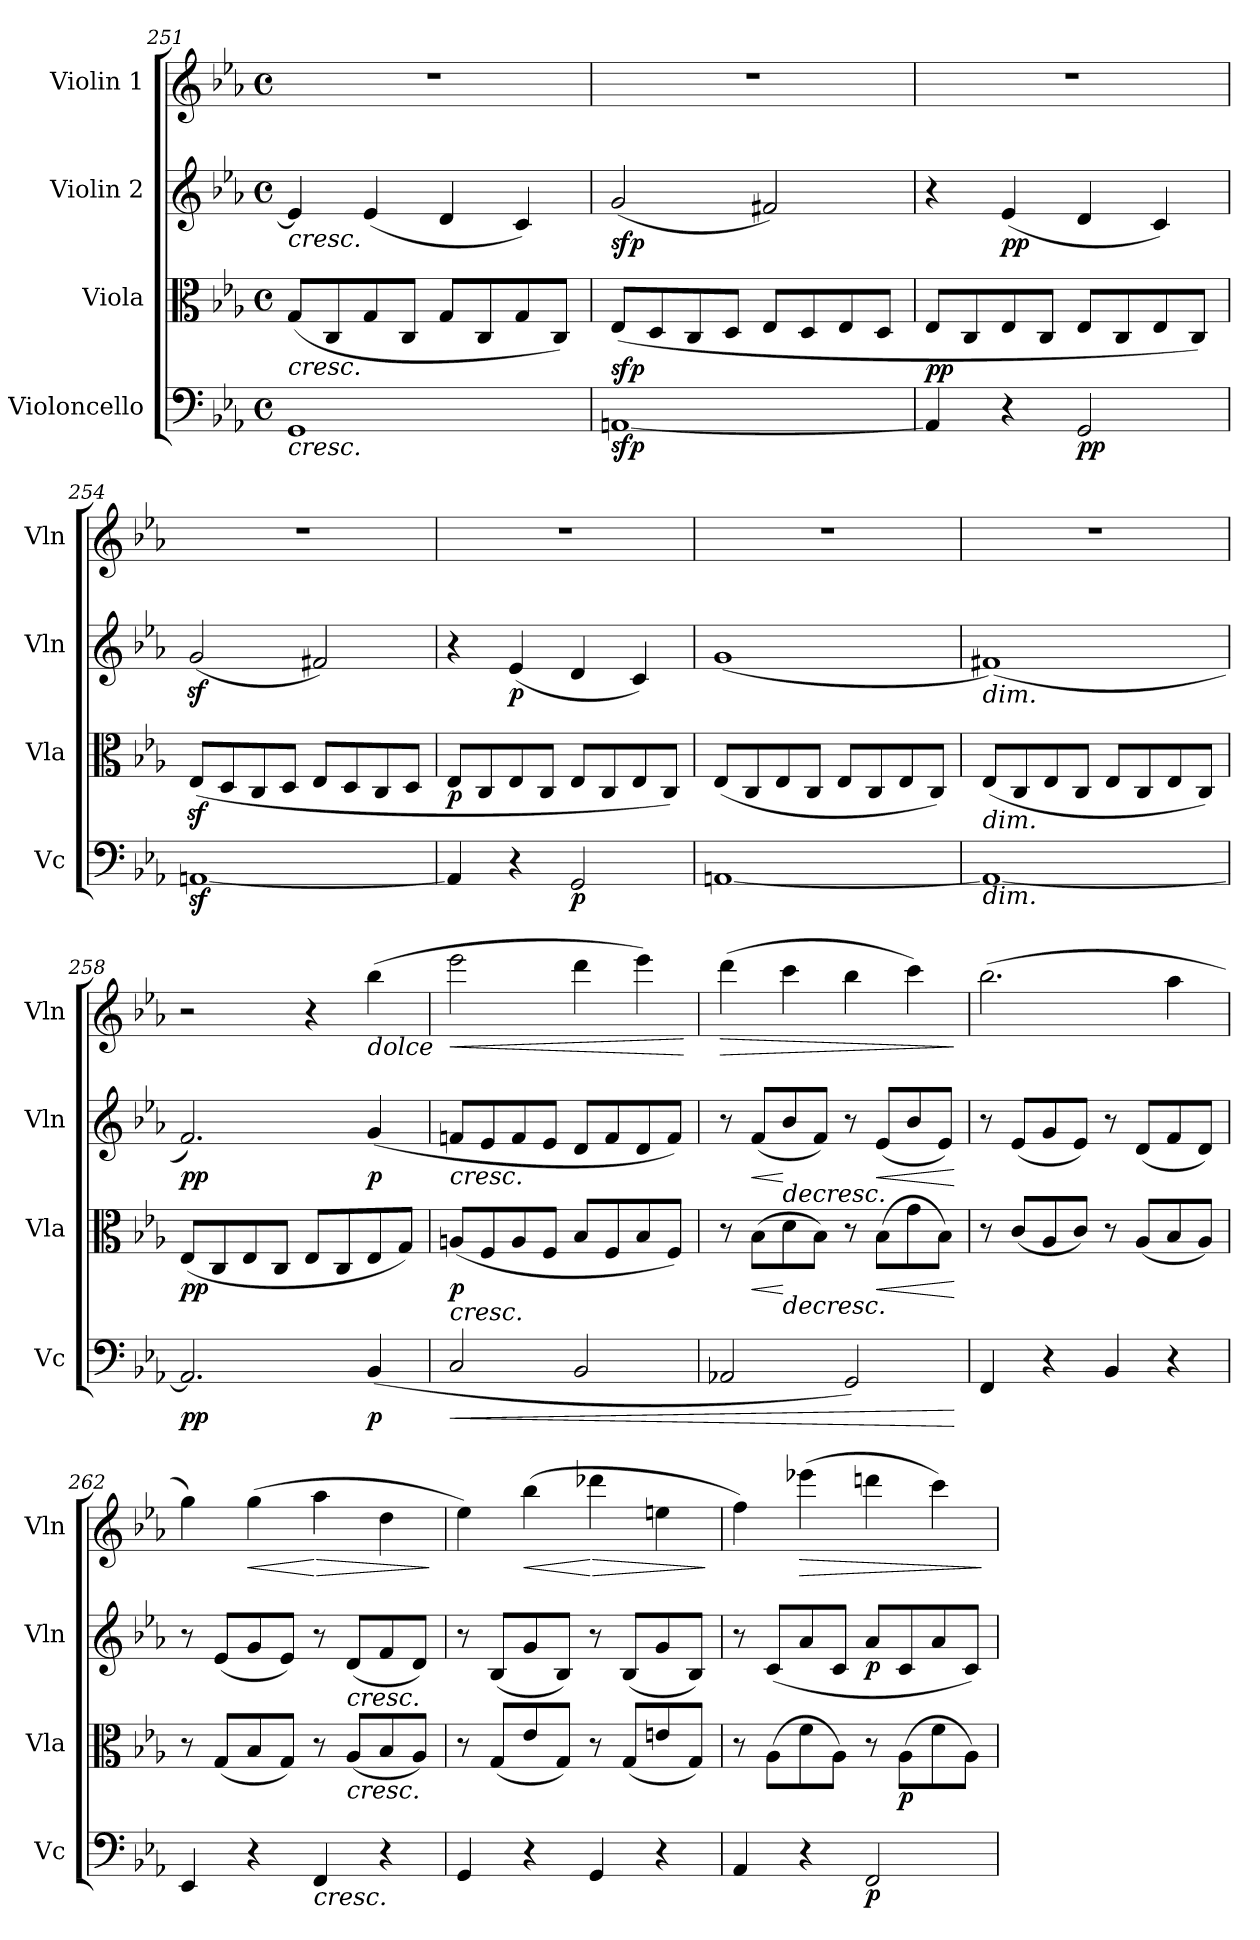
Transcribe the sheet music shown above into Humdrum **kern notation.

**kern	**dynam	**kern	**dynam	**kern	**dynam	**kern	**dynam
*part4	*part4	*part3	*part3	*part2	*part2	*part1	*part1
*staff4	*staff4	*staff3	*staff3	*staff2	*staff2	*staff1	*staff1
*I"Violoncello	*	*I"Viola	*	*I"Violin 2	*	*I"Violin 1	*
*I'Vc	*	*I'Vla	*	*I'Vln	*	*I'Vln	*
*clefF4	*	*clefC3	*	*clefG2	*	*clefG2	*
*k[b-e-a-]	*	*k[b-e-a-]	*	*k[b-e-a-]	*	*k[b-e-a-]	*
*M4/4	*	*M4/4	*	*M4/4	*	*M4/4	*
*met(c)	*	*met(c)	*	*met(c)	*	*met(c)	*
=251	=251	=251	=251	=251	=251	=251	=251
!	!	!	!	!LO:TX:b:i:t=cresc.	!	!	!
!	!	!LO:TX:b:i:t=cresc.	!	!	!	!	!
!LO:TX:b:i:t=cresc.	!	!	!	!	!	!	!
1GG	.	(8G/L	.	4e-/]	.	1r	.
.	.	8C/	.	.	.	.	.
.	.	8G/	.	(4e-/	.	.	.
.	.	8C/J	.	.	.	.	.
.	.	8G/L	.	4d/	.	.	.
.	.	8C/	.	.	.	.	.
.	.	8G/	.	4c/)	.	.	.
.	.	8C/J)	.	.	.	.	.
!!LO:PB:g=z
=252	=252	=252	=252	=252	=252	=252	=252
!	!LO:DY:b	!	!LO:DY:b	!	!LO:DY:b	!	!
[1AAn	sfp	(8E-/L	sfp	(2g/	sfp	1r	.
.	.	8D/	.	.	.	.	.
.	.	8C/	.	.	.	.	.
.	.	8D/J	.	.	.	.	.
.	.	8E-/L	.	2f#X/)	.	.	.
.	.	8D/	.	.	.	.	.
.	.	8E-/	.	.	.	.	.
.	.	8D/J	.	.	.	.	.
=253	=253	=253	=253	=253	=253	=253	=253
!	!	!	!LO:DY:b	!	!	!	!
4AA/]	.	8E-/L	pp	4r	.	1r	.
.	.	8C/	.	.	.	.	.
!	!	!	!	!	!LO:DY:b	!	!
4r	.	8E-/	.	(4e-/	pp	.	.
.	.	8C/J	.	.	.	.	.
!	!LO:DY:b	!	!	!	!	!	!
2GG/	pp	8E-/L	.	4d/	.	.	.
.	.	8C/	.	.	.	.	.
.	.	8E-/	.	4c/)	.	.	.
.	.	8C/J)	.	.	.	.	.
=254	=254	=254	=254	=254	=254	=254	=254
[1AAnz<	.	(8E-z</L	.	(2gz</	.	1r	.
.	.	8D/	.	.	.	.	.
.	.	8C/	.	.	.	.	.
.	.	8D/J	.	.	.	.	.
.	.	8E-/L	.	2f#X/)	.	.	.
.	.	8D/	.	.	.	.	.
.	.	8C/	.	.	.	.	.
.	.	8D/J	.	.	.	.	.
=255	=255	=255	=255	=255	=255	=255	=255
!	!	!	!LO:DY:b	!	!	!	!
4AA/]	.	8E-/L	p	4r	.	1r	.
.	.	8C/	.	.	.	.	.
!	!	!	!	!	!LO:DY:b	!	!
4r	.	8E-/	.	(4e-/	p	.	.
.	.	8C/J	.	.	.	.	.
!	!LO:DY:b	!	!	!	!	!	!
2GG/	p	8E-/L	.	4d/	.	.	.
.	.	8C/	.	.	.	.	.
.	.	8E-/	.	4c/)	.	.	.
.	.	8C/J)	.	.	.	.	.
=256	=256	=256	=256	=256	=256	=256	=256
[1AAn	.	(8E-/L	.	(1g	.	1r	.
.	.	8C/	.	.	.	.	.
.	.	8E-/	.	.	.	.	.
.	.	8C/J	.	.	.	.	.
.	.	8E-/L	.	.	.	.	.
.	.	8C/	.	.	.	.	.
.	.	8E-/	.	.	.	.	.
.	.	8C/J)	.	.	.	.	.
!!LO:LB:g=z
=257	=257	=257	=257	=257	=257	=257	=257
!	!	!	!	!LO:TX:b:i:t=dim.	!	!	!
!	!	!LO:TX:b:i:t=dim.	!	!	!	!	!
!LO:TX:b:i:t=dim.	!	!	!	!	!	!	!
1AA_	.	(8E-/L	.	(1f#X)	.	1r	.
.	.	8C/	.	.	.	.	.
.	.	8E-/	.	.	.	.	.
.	.	8C/J	.	.	.	.	.
.	.	8E-/L	.	.	.	.	.
.	.	8C/	.	.	.	.	.
.	.	8E-/	.	.	.	.	.
.	.	8C/J)	.	.	.	.	.
=258	=258	=258	=258	=258	=258	=258	=258
!	!LO:DY:b	!	!LO:DY:b	!	!LO:DY:b	!	!
2.AA/]	pp	(8E-/L	pp	2.f/)	pp	2r	.
.	.	8C/	.	.	.	.	.
.	.	8E-/	.	.	.	.	.
.	.	8C/J	.	.	.	.	.
.	.	8E-/L	.	.	.	4r	.
.	.	8C/	.	.	.	.	.
!	!	!	!	!	!	!LO:TX:b:i:t=dolce	!
!	!LO:DY:b	!	!	!	!LO:DY:b	!	!
(<4BB-/	p	8E-/	.	(4g/	p	(4bb-\	.
.	.	8G/J)	.	.	.	.	.
=259	=259	=259	=259	=259	=259	=259	=259
!	!LO:HP:b	!	!LO:HP:b	!	!LO:HP:b	!	!LO:HP:b
!	!	!	!LO:DY:n=1:b	!	!	!	!
2C/	<	(8An/L	< p	8fn/L	<	2eee-\	<
.	.	8F/	.	8e-/	.	.	.
.	.	8A/	.	8f/	.	.	.
.	.	8F/J	.	8e-/J	.	.	.
2BB-/	.	8B-/L	.	8d/L	.	4ddd\	.
.	.	8F/	.	8f/	.	.	.
.	.	8B-/	.	8d/	.	4eee-\)	.
.	.	8F/J)	.	8f/J)	.	.	.
.	.	.	.	.	.	.	[
!!LO:LB:g=z
=260	=260	=260	=260	=260	=260	=260	=260
!	!	!	!	!	!	!	!LO:HP:b
2AA-X/	.	8r	.	8r	.	(4ddd\	>
!	!	!	!LO:HP:b	!	!LO:HP:b	!	!
.	.	(8B-\L	<	(8f/L	<	.	.
!	!	!	!LO:HP:n=1:b	!	!LO:HP:n=1:b	!	!
.	.	8d\	[ >	8b-/	[ >	4ccc\	.
.	.	8B-\J)	.	8f/J)	.	.	.
2GG/)	.	8r	[	8r	[	4bb-\	.
!	!	!	!LO:HP:b	!	!LO:HP:b	!	!
.	.	(8B-\L	<	(8e-/L	<	.	.
.	.	8g\	]	8b-/	]	4ccc\)	.
.	.	8B-\J)	.	8e-/J)	.	.	.
.	[	.	[	.	[	.	]
=261	=261	=261	=261	=261	=261	=261	=261
4FF/	.	8r	.	8r	.	(2.bb-\	.
.	.	(8c/L	.	(8e-/L	.	.	.
4r	.	8A-/	.	8g/	.	.	.
.	.	8c/J)	.	8e-/J)	.	.	.
4BB-/	.	8r	.	8r	.	.	.
.	.	(8A-/L	.	(8d/L	.	.	.
4r	.	8B-/	.	8f/	.	4aa-\	.
.	.	8A-/J)	.	8d/J)	.	.	.
=262	=262	=262	=262	=262	=262	=262	=262
4EE-/	.	8r	.	8r	.	4gg\)	.
.	.	(8G/L	.	(8e-/L	.	.	.
!	!	!	!	!	!	!	!LO:HP:b
4r	.	8B-/	.	8g/	.	(4gg\	<
.	.	8G/J)	.	8e-/J)	.	.	.
!LO:TX:b:i:t=cresc.	!	!	!	!	!	!	!
!	!	!	!	!	!	!	!LO:HP:n=1:b
4FF/	.	8r	.	8r	.	4aa-\	[ >
!	!	!	!	!LO:TX:b:i:t=cresc.	!	!	!
!	!	!LO:TX:b:i:t=cresc.	!	!	!	!	!
.	.	(8A-/L	.	(8d/L	.	.	.
4r	.	8B-/	.	8f/	.	4dd\	.
.	.	8A-/J)	.	8d/J)	.	.	.
.	.	.	.	.	.	.	]
=263	=263	=263	=263	=263	=263	=263	=263
4GG/	.	8r	.	8r	.	4ee-\)	.
.	.	(8G/L	.	(8B-/L	.	.	.
!	!	!	!	!	!	!	!LO:HP:b
4r	.	8e-/	.	8g/	.	(4bb-\	<
.	.	8G/J)	.	8B-/J)	.	.	.
!	!	!	!	!	!	!	!LO:HP:n=1:b
4GG/	.	8r	.	8r	.	4ddd-X\	[ >
.	.	(8G/L	.	(8B-/L	.	.	.
4r	.	8en/	.	8g/	.	4een\	.
.	.	8G/J)	.	8B-/J)	.	.	.
.	.	.	.	.	.	.	]
=264	=264	=264	=264	=264	=264	=264	=264
4AA-/	.	8r	.	8r	.	4ff\)	.
.	.	(8A-\L	.	(8c/L	.	.	.
!	!	!	!	!	!	!	!LO:HP:b
4r	.	8f\	.	8a-/	.	(4eee-X\	>
.	.	8A-\J)	.	8c/J	.	.	.
!	!LO:DY:b	!	!	!	!LO:DY:b	!	!
2FF/	p	8r	.	8a-/L	p	4dddn\	.
!	!	!	!LO:DY:b	!	!	!	!
.	.	(8A-\L	p	8c/	.	.	.
.	.	8f\	.	8a-/	.	4ccc\)	.
.	.	8A-\J)	.	8c/J)	.	.	.
.	.	.	.	.	.	.	]
=	=	=	=	=	=	=	=
*-	*-	*-	*-	*-	*-	*-	*-
